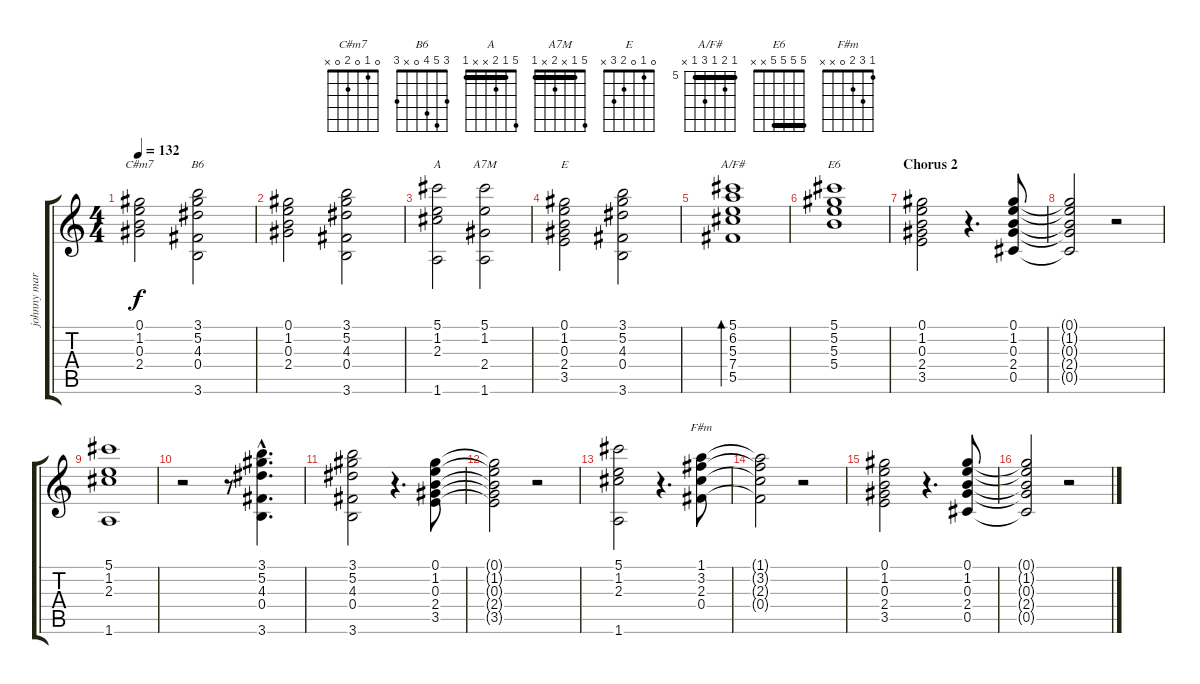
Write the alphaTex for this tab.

\track ("johnny marr 2" "johnny mar") {instrument acousticguitarsteel}
\staff {score tabs}
\tuning (Ab4 Eb4 B3 Gb3 Db3 Ab2) {hide}
\chord ("C#m7" 0 1 0 2 0 x)
\chord ("B6" 3 5 4 0 x 3)
\chord ("A" 5 1 2 x x 1) {barre 1}
\chord ("A7M" 5 1 x 2 x 1) {barre 1}
\chord ("E" 0 1 0 2 3 x)
\chord ("A/F#" 5 6 5 7 5 x) {firstfret 5 barre 5}
\chord ("E6" 5 5 5 5 x x) {barre 5}
\chord ("F#m" 1 3 2 0 x x)
\ts (4 4)
\tempo 132
\clef g2
\ks c
(0.1 1.2 0.3 2.4).2{ch "C#m7" dy f} (3.1 5.2 4.3 0.4 3.6).2{ch "B6"} |
(0.1 1.2 0.3 2.4).2 (3.1 5.2 4.3 0.4 3.6).2 |
(5.1 1.2 2.3 1.6).2{ch "A"} (5.1 1.2 2.4 1.6).2{ch "A7M"} |
(0.1 1.2 0.3 2.4 3.5).2{ch "E"} (3.1 5.2 4.3 0.4 3.6).2 |
(5.1 6.2 5.3 7.4 5.5).1{bd 480 ch "A/F#"} |
(5.1 5.2 5.3 5.4).1{ch "E6"} |
\section ("" "Chorus 2")
(0.1 1.2 0.3 2.4 3.5).2 r.4{d} (0.1 1.2 0.3 2.4 0.5).8 |
(0.1{t} 1.2{t} 0.3{t} 2.4{t} 0.5{t}).2 r.2 |
(5.1 1.2 2.3 1.6).1 |
r.2 r.8 (3.1{hac} 5.2{hac} 4.3{hac} 0.4{hac} 3.6{hac}).4{d} |
(3.1 5.2 4.3 0.4 3.6).2 r.4{d} (0.1 1.2 0.3 2.4 3.5).8 |
(0.1{t} 1.2{t} 0.3{t} 2.4{t} 3.5{t}).2 r.2 |
(5.1 1.2 2.3 1.6).2 r.4{d} (1.1 3.2 2.3 0.4).8{ch "F#m"} |
(1.1{t} 3.2{t} 2.3{t} 0.4{t}).2 r.2 |
(0.1 1.2 0.3 2.4 3.5).2 r.4{d} (0.1 1.2 0.3 2.4 0.5).8 |
(0.1{t} 1.2{t} 0.3{t} 2.4{t} 0.5{t}).2 r.2
